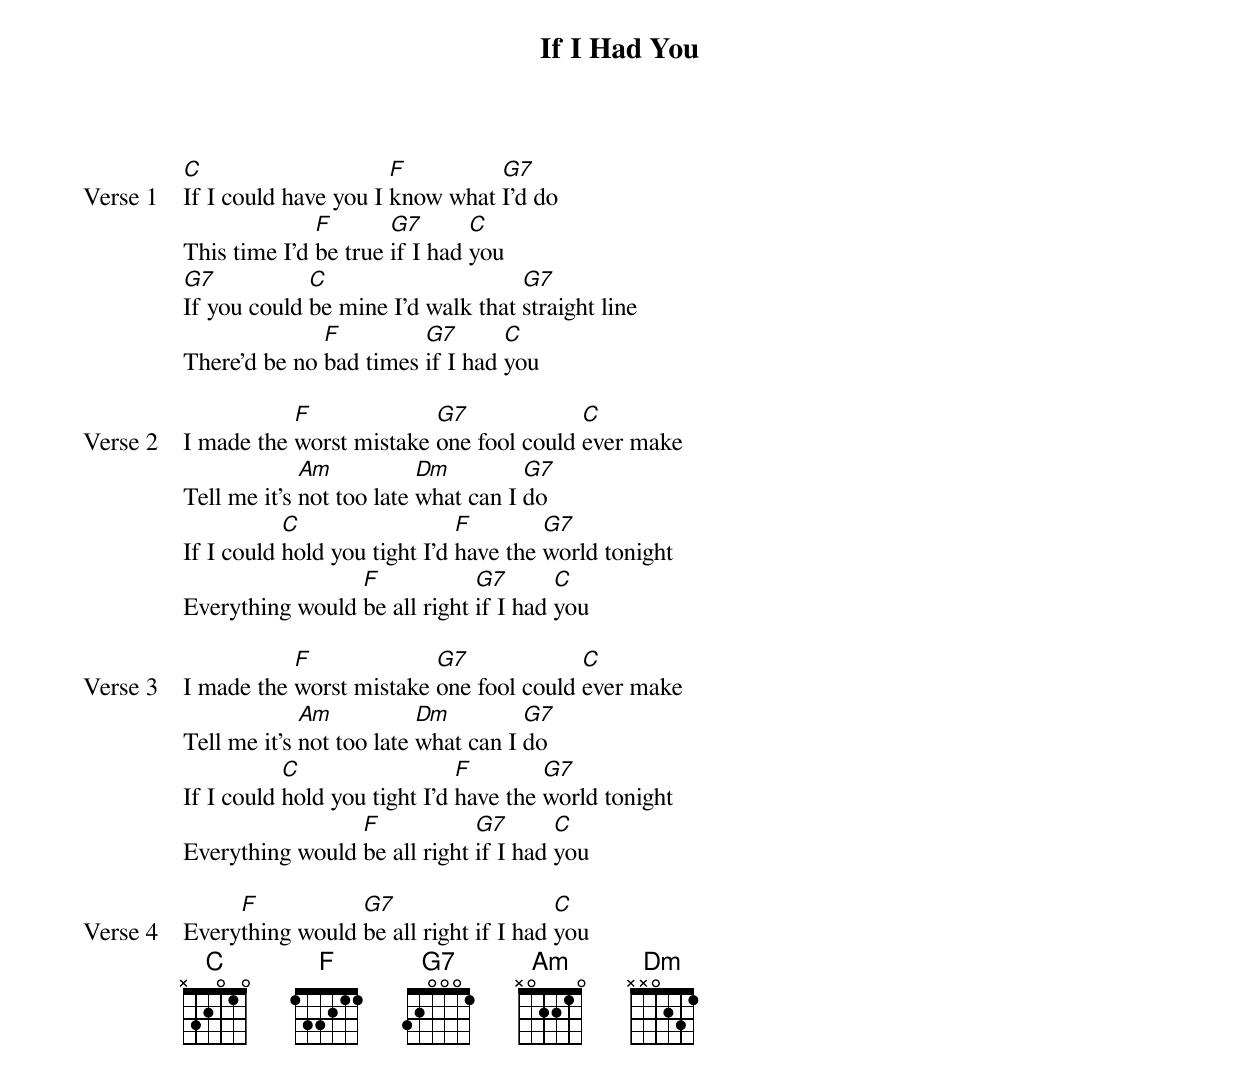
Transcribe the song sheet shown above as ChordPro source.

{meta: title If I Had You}
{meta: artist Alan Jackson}
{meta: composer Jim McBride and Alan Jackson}

{start_of_verse: Verse 1}
[C]If I could have you I [F]know what [G7]I'd do
This time I'd [F]be true [G7]if I had [C]you
[G7]If you could [C]be mine I'd walk that [G7]straight line
There'd be no [F]bad times [G7]if I had [C]you
{end_of_verse}

{start_of_verse: Verse 2}
I made the [F]worst mistake [G7]one fool could [C]ever make
Tell me it's [Am]not too late [Dm]what can I [G7]do
If I could [C]hold you tight I'd [F]have the [G7]world tonight
Everything would [F]be all right [G7]if I had [C]you
{end_of_verse}

{start_of_verse: Verse 3}
I made the [F]worst mistake [G7]one fool could [C]ever make
Tell me it's [Am]not too late [Dm]what can I [G7]do
If I could [C]hold you tight I'd [F]have the [G7]world tonight
Everything would [F]be all right [G7]if I had [C]you
{end_of_verse}

{start_of_verse: Verse 4}
Every[F]thing would [G7]be all right if I had [C]you
{end_of_verse}
